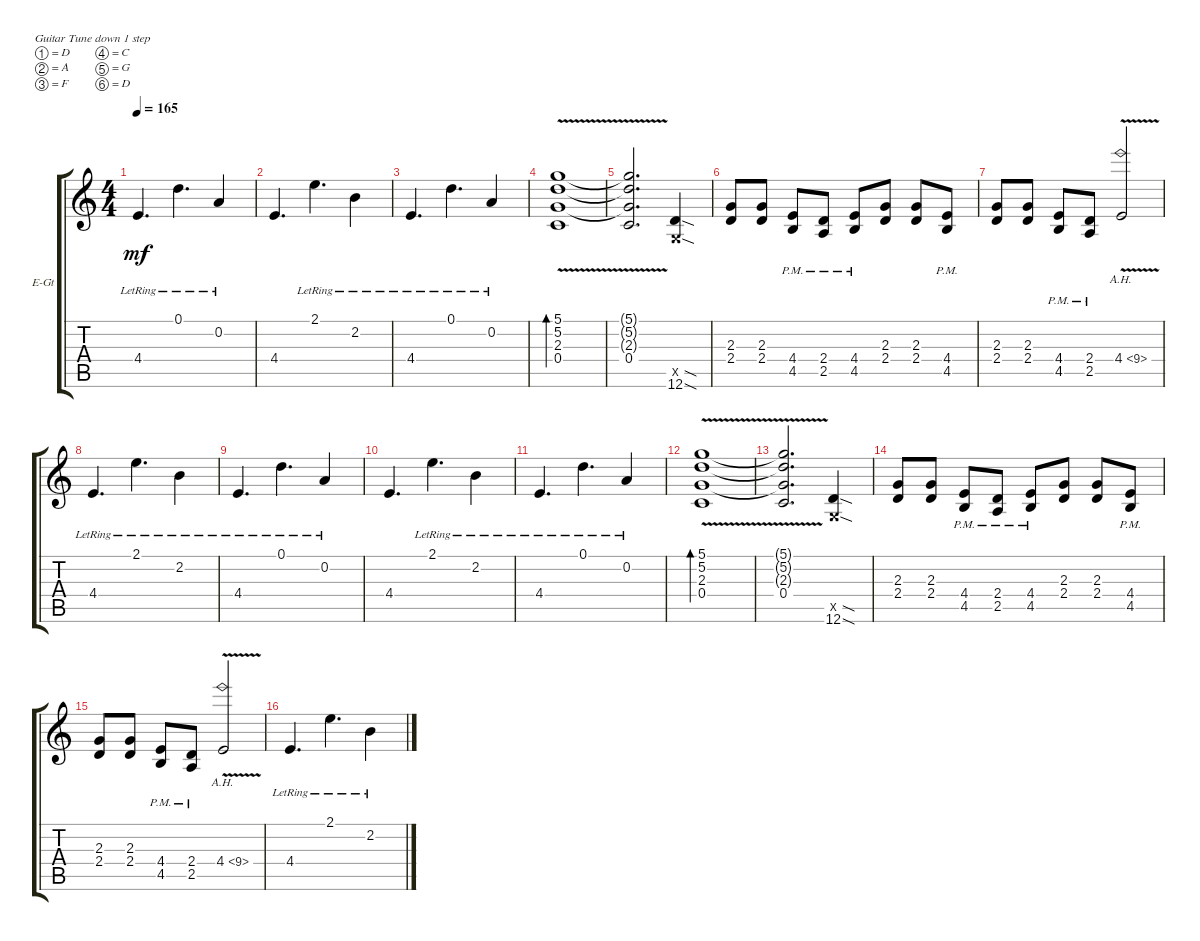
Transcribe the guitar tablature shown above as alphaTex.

\bracketExtendMode groupsimilarinstruments
\firstSystemTrackNameOrientation horizontal
\otherSystemsTrackNameOrientation horizontal
\track ("Guitar Rhythm" "E-Gt") {solo instrument distortionguitar}
\staff {score tabs}
\tuning (D4 A3 F3 C3 G2 D2)
\ts (4 4)
\tempo 165
\clef g2
\ks c
4.4{lr}.4{d dy mf} 0.1{lr}.4{d} 0.2{lr}.4 |
4.4.4{d} 2.1{lr}.4{d} 2.2{lr}.4 |
4.4{lr}.4{d} 0.1{lr}.4{d} 0.2{lr}.4 |
(2.3{v} 5.1 5.2 0.4).1{bd 504} |
(0.4{v} 2.3{v t} 5.2{t} 5.1{t}).2{d} (12.6{sod} 0.5{sod x}).4 |
(2.3 2.4).8 (2.4 2.3).8 (4.4{pm} 4.5{pm}).8 (2.5{pm} 2.4{pm}).8 (4.4{pm} 4.5{pm}).8 (2.3 2.4).8 (2.3 2.4).8 (4.5{pm} 4.4).8 |
(2.3 2.4).8 (2.4 2.3).8 (4.4{pm} 4.5{pm}).8 (2.5{pm} 2.4{pm}).8 4.4{ah 5 v}.2 |
4.4{lr}.4{d} 2.1{lr}.4{d} 2.2{lr}.4 |
4.4{lr}.4{d} 0.1{lr}.4{d} 0.2{lr}.4 |
4.4.4{d} 2.1{lr}.4{d} 2.2{lr}.4 |
4.4{lr}.4{d} 0.1{lr}.4{d} 0.2{lr}.4 |
(2.3{v} 5.1 5.2 0.4).1{bd 504} |
(0.4{v} 2.3{v t} 5.2{t} 5.1{t}).2{d} (12.6{sod} 0.5{sod x}).4 |
(2.3 2.4).8 (2.4 2.3).8 (4.4{pm} 4.5{pm}).8 (2.5{pm} 2.4{pm}).8 (4.4{pm} 4.5{pm}).8 (2.3 2.4).8 (2.3 2.4).8 (4.5{pm} 4.4).8 |
(2.3 2.4).8 (2.4 2.3).8 (4.4{pm} 4.5{pm}).8 (2.5{pm} 2.4{pm}).8 4.4{ah 5 v}.2 |
4.4{lr}.4{d} 2.1{lr}.4{d} 2.2{lr}.4
